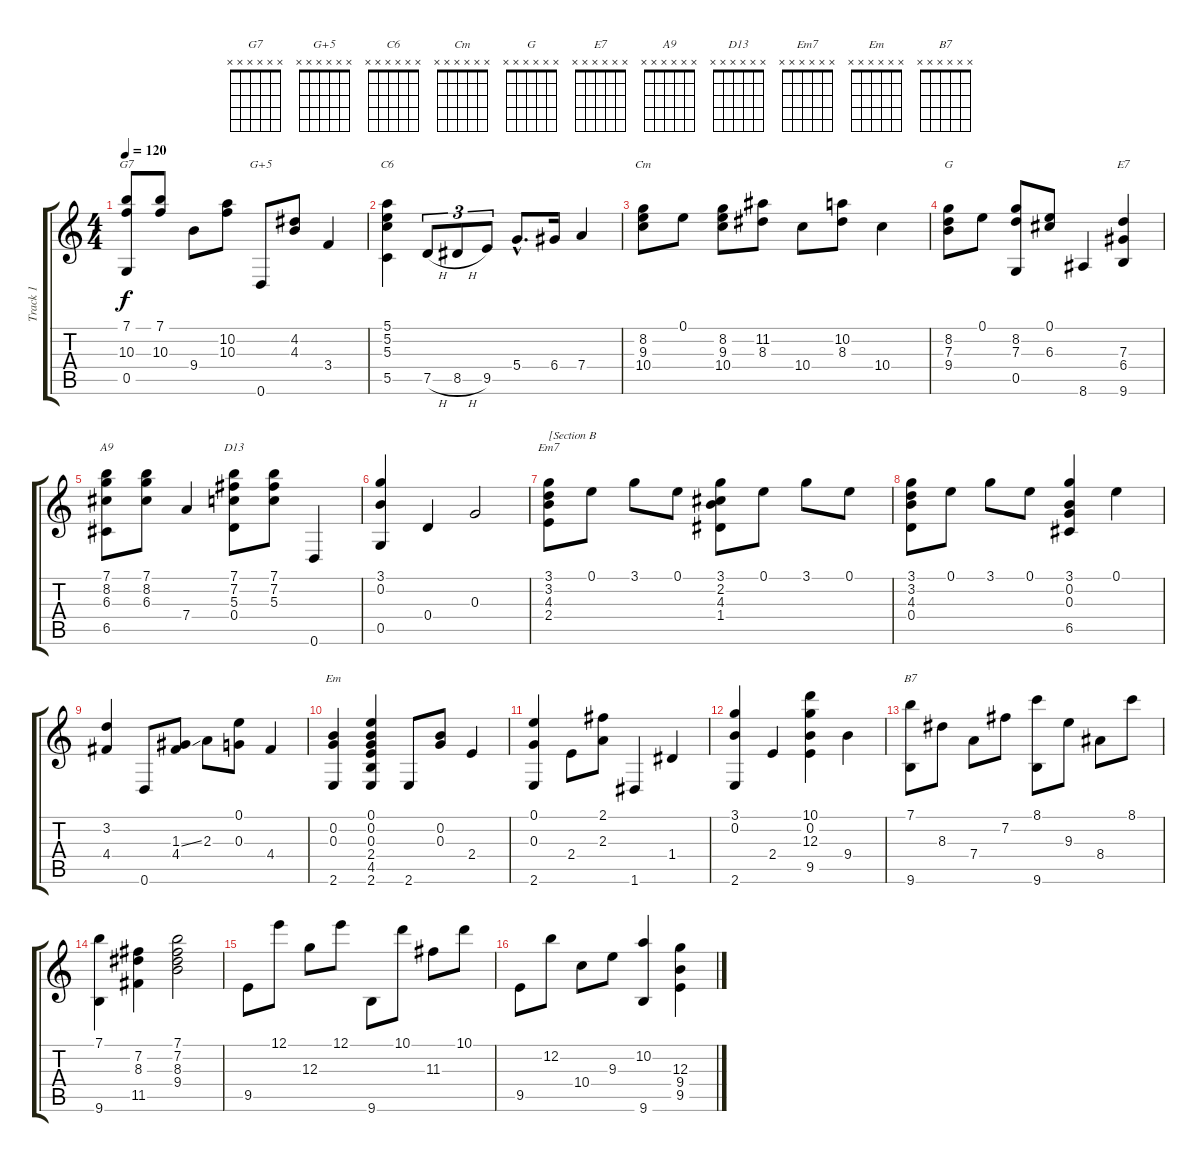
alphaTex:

\track ("Track 1" "Track 1") {instrument acousticguitarsteel}
\staff {score tabs}
\tuning (E4 B3 G3 D3 G2 D2) {hide}
\chord ("G7" x x x x x x)
\chord ("G+5" x x x x x x)
\chord ("C6" x x x x x x)
\chord ("Cm" x x x x x x)
\chord ("G" x x x x x x)
\chord ("E7" x x x x x x)
\chord ("A9" x x x x x x)
\chord ("D13" x x x x x x)
\chord ("Em7" x x x x x x)
\chord ("Em" x x x x x x)
\chord ("B7" x x x x x x)
\ts (4 4)
\tempo 120
\clef g2
\ks c
(7.1 10.3 0.5).8{ch "G7" dy f} (7.1 10.3).8 9.4.8 (10.2 10.3).8 0.6.8{ch "G+5"} (4.2 4.3).8 3.4.4 |
(5.1 5.2 5.3 5.5).4{ch "C6"} 7.5{h}.8{tu (3 2)} 8.5{h}.8{tu (3 2)} 9.5.8{tu (3 2)} 5.4{hac}.8{d} 6.4.16 7.4.4 |
(8.2 9.3 10.4).8{ch "Cm"} 0.1.8 (8.2 9.3 10.4).8 (11.2 8.3).8 10.4.8 (10.2 8.3).8 10.4.4 |
(8.2 7.3 9.4).8{ch "G"} 0.1.8 (8.2 7.3 0.5).8 (0.1 6.3).8 8.6.4 (7.3 6.4 9.6).4{ch "E7"} |
(7.1 8.2 6.3 6.5).8{ch "A9"} (7.1 8.2 6.3).8 7.4.4 (7.1 7.2 5.3 0.4).8{ch "D13"} (7.1 7.2 5.3).8 0.6.4 |
(3.1 0.2 0.5).4 0.4.4 0.3.2 |
(3.1 3.2 4.3 2.4).8{ch "Em7" txt "[Section B"} 0.1.8 3.1.8 0.1.8 (3.1 2.2 4.3 1.4).8 0.1.8 3.1.8 0.1.8 |
(3.1 3.2 4.3 0.4).8 0.1.8 3.1.8 0.1.8 (3.1 0.2 0.3 6.5).4 0.1.4 |
(3.2 4.4).4 0.6.8 (1.3{ss} 4.4).8 2.3.8 (0.1 0.3).8 4.4.4 |
(0.2 0.3 2.6).4{ch "Em"} (0.1 0.2 0.3 2.4 4.5 2.6).4 2.6.8 (0.2 0.3).8 2.4.4 |
(0.1 0.3 2.6).4 2.4.8 (2.1 2.3).8 1.6.4 1.4.4 |
(3.1 0.2 2.6).4 2.4.4 (10.1 0.2 12.3 9.5).4 9.4.4 |
(7.1 9.6).8{ch "B7"} 8.3.8 7.4.8 7.2.8 (8.1 9.6).8 9.3.8 8.4.8 8.1.8 |
(7.1 9.6).4 (7.2 8.3 11.5).4 (7.1 7.2 8.3 9.4).2 |
9.5.8 12.1.8 12.3.8 12.1.8 9.6.8 10.1.8 11.3.8 10.1.8 |
9.5.8 12.2.8 10.4.8 9.3.8 (10.2 9.6).4 (12.3 9.4 9.5).4
